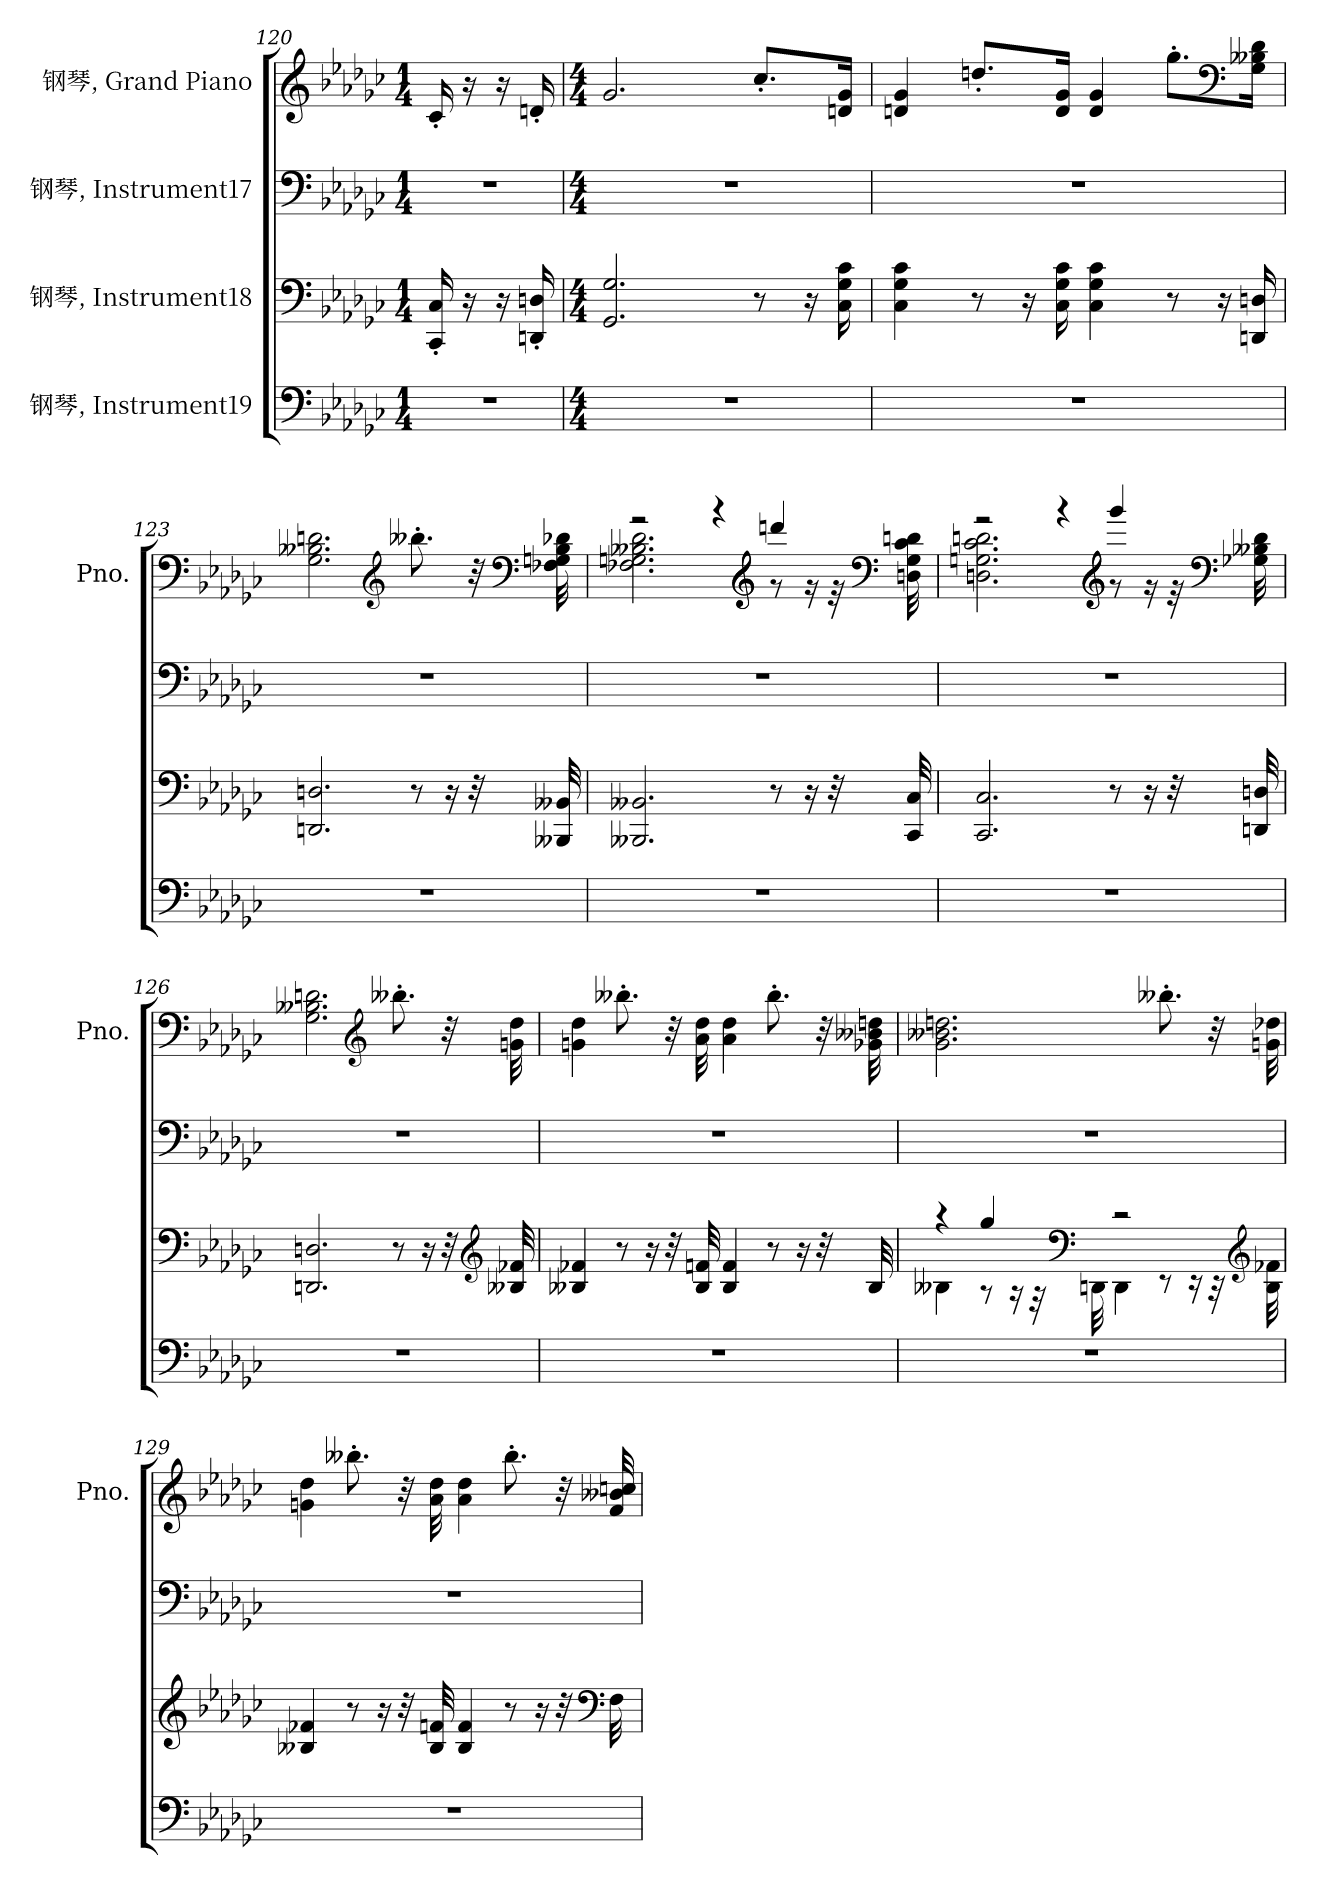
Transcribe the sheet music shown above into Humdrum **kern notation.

**kern	**kern	**kern	**kern
*part4	*part3	*part2	*part1
*staff4	*staff3	*staff2	*staff1
*I"钢琴, Instrument19	*I"钢琴, Instrument18	*I"钢琴, Instrument17	*I"钢琴, Grand Piano
*	*	*	*I'Pno.
!!LO:LB:g=z
*clefF4	*clefF4	*clefF4	*clefG2
*k[b-e-a-d-g-c-]	*k[b-e-a-d-g-c-]	*k[b-e-a-d-g-c-]	*k[b-e-a-d-g-c-]
*M1/4	*M1/4	*M1/4	*M1/4
*MM120	*MM120	*MM120	*MM120
=120	=120	=120	=120
4r	16CC-/' 16C-/'	4r	16c-'/
.	16r	.	16r
.	16r	.	16r
.	16DDn/' 16Dn/'	.	16dn'/
=121	=121	=121	=121
*M4/4	*M4/4	*M4/4	*M4/4
1r	2.GG-/ 2.G-/	1r	2.g-/
.	8r	.	8.cc-'/L
.	16r	.	.
.	16C-\ 16G-\ 16c-\	.	16dn/ 16g-/Jk
=122	=122	=122	=122
1r	4C-\ 4G-\ 4c-\	1r	4dn/ 4g-/
.	8r	.	8.ddn'/L
.	16r	.	.
.	16C-\ 16G-\ 16c-\	.	16d/ 16g-/Jk
.	4C-\ 4G-\ 4c-\	.	4d/ 4g-/
.	8r	.	8.gg-'\L
.	16r	.	.
*	*	*	*clefF4
.	16DDn/ 16Dn/	.	16G-\ 16B--X\ 16d\Jk
=123	=123	=123	=123
1r	2.DDn/ 2.Dn/	1r	2.G-\ 2.B--X\ 2.dn\
*	*	*	*clefG2
.	8r	.	8.bb--X'\
.	16r	.	.
.	32r	.	32r
*	*	*	*clefF4
.	32BBB--X/ 32BB--X/	.	32F-X\ 32Gn\ 32B--\ 32d-X\
!!LO:LB:g=z
=124	=124	=124	=124
*	*	*	*^
1r	2.BBB--X/ 2.BB--X/	1r	2r	2.F-X\ 2.Gn\ 2.B--X\ 2.d-\
.	.	.	4r	.
*	*	*	*clefG2	*
.	8r	.	4dddn/	8r
.	16r	.	.	16r
.	32r	.	.	32r
*	*	*	*clefF4	*
.	32CC-/ 32C-/	.	.	32Dn\ 32G\ 32c-\ 32dn\
=125	=125	=125	=125	=125
1r	2.CC-/ 2.C-/	1r	2r	2.Dn\ 2.Gn\ 2.c-\ 2.dn\
.	.	.	4r	.
*	*	*	*clefG2	*
.	8r	.	4ggg-/	8r
.	16r	.	.	16r
.	32r	.	.	32r
*	*	*	*clefF4	*
.	32DDn/ 32Dn/	.	.	32G-X\ 32B--X\ 32d\
*	*	*	*v	*v
!!LO:PB:g=z
=126	=126	=126	=126
1r	2.DDn/ 2.Dn/	1r	2.G-\ 2.B--X\ 2.dn\
*	*	*	*clefG2
.	8r	.	8.bb--X'\
.	16r	.	.
.	32r	.	32r
*	*clefG2	*	*
.	32B--X/ 32f-X/	.	32gn\ 32dd-\
=127	=127	=127	=127
1r	4B--X/ 4f-X/	1r	4gn\ 4dd-\
.	8r	.	8.bb--X'\
.	16r	.	.
.	32r	.	32r
.	32B--/ 32fn/	.	32a-\ 32dd-\
.	4B--/ 4f/	.	4a-\ 4dd-\
.	8r	.	8.bb--'\
.	16r	.	.
.	32r	.	32r
.	32B--/	.	32g-X\ 32b--X\ 32ddn\
!!LO:LB:g=z
=128	=128	=128	=128
*	*^	*	*
1r	4r	4B--X\	1r	2.g-\ 2.b--X\ 2.ddn\
.	4gg-/	8r	.	.
.	.	16r	.	.
.	.	32r	.	.
*	*clefF4	*	*	*
.	.	32DDn\	.	.
.	2r	4DD\	.	.
.	.	8r	.	8.bb--X'\
.	.	16r	.	.
.	.	32r	.	32r
*	*clefG2	*	*	*
.	.	32B--\ 32f-X\	.	32gn\ 32dd-X\
*	*v	*v	*	*
=129	=129	=129	=129
1r	4B--X/ 4f-X/	1r	4gn\ 4dd-\
*	*	*	*MM114
.	8r	.	8.bb--X'\
.	16r	.	.
.	32r	.	32r
.	32B--/ 32fn/	.	32a-\ 32dd-\
*	*	*	*MM107
.	4B--/ 4f/	.	4a-\ 4dd-\
*	*	*	*MM101
.	8r	.	8.bb--'\
.	16r	.	.
.	32r	.	32r
*	*clefF4	*	*
.	32F\	.	32f/ 32b--X/ 32ccn/
=	=	=	=
*-	*-	*-	*-
